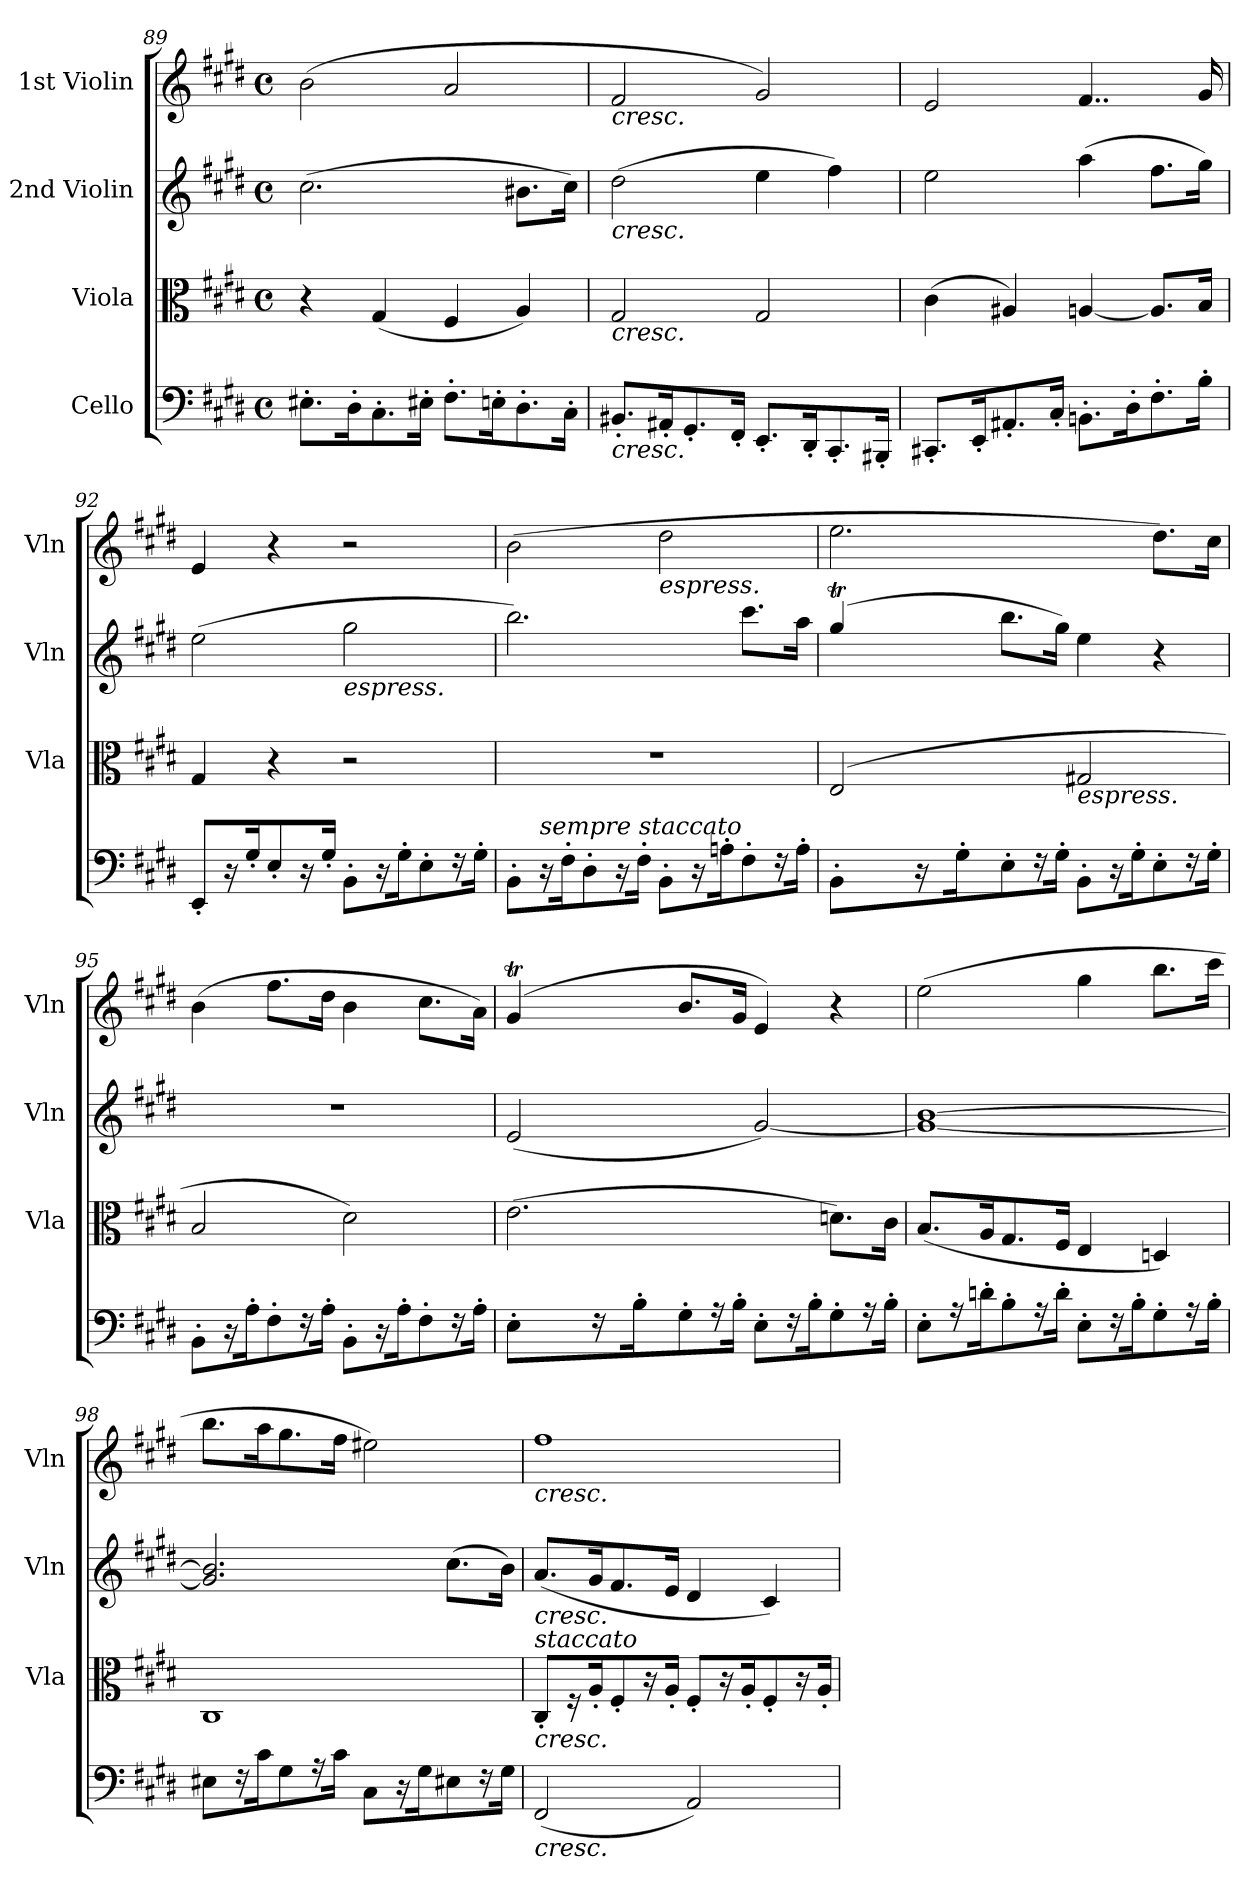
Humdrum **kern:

**kern	**kern	**kern	**kern
*part4	*part3	*part2	*part1
*staff4	*staff3	*staff2	*staff1
*I"Cello	*I"Viola	*I"2nd Violin	*I"1st Violin
*	*I'Vla	*I'Vln	*I'Vln
*clefF4	*clefC3	*clefG2	*clefG2
*k[f#c#g#d#]	*k[f#c#g#d#]	*k[f#c#g#d#]	*k[f#c#g#d#]
*E:	*E:	*E:	*E:
*M4/4	*M4/4	*M4/4	*M4/4
*met(c)	*met(c)	*met(c)	*met(c)
=89	=89	=89	=89
8.E#X'L	4r	(2.cc#	(<2b
16D#'K	.	.	.
8.C#'	(4G#	.	.
16E#X'Jk	.	.	.
8.F#'L	4F#	.	2a
16En'K	.	.	.
8.D#'	4A)	8.b#XL	.
16C#'Jk	.	16cc#Jk)	.
=90	=90	=90	=90
!	!	!	!LO:TX:b:i:t=cresc.
!	!	!LO:TX:b:i:t=cresc.	!
!	!LO:TX:b:i:t=cresc.	!	!
!LO:TX:b:i:t=cresc.	!	!	!
8.BB#X'L	2G#	(2dd#	2f#
16AA#X'K	.	.	.
8.GG#'	.	.	.
16FF#'Jk	.	.	.
8.EE'L	2G#	4ee	2g#)
16DD#'K	.	.	.
8.CC#'	.	4ff#)	.
16BBB#X'Jk	.	.	.
=91	=91	=91	=91
8.CC#X'L	(<4c#	2ee	2e
16EE'K	.	.	.
8.AA#X'	4A#X)	.	.
16C#'Jk	.	.	.
8.BBn'L	[4An	(4aa	4..f#
16D#'K	.	.	.
8.F#'	8.AL]	8.ff#L	.
16B'Jk	16BJk	16gg#Jk)	16g#
=92	=92	=92	=92
8EE'L	4G#	(2ee	4e
16r	.	.	.
16G#'K	.	.	.
8E'	4r	.	4r
16r	.	.	.
16G#'Jk	.	.	.
!	!	!LO:TX:b:i:t=espress.	!
8BB'L	2r	2gg#	2r
16r	.	.	.
16G#'K	.	.	.
8E'	.	.	.
16r	.	.	.
16G#'Jk	.	.	.
=93	=93	=93	=93
8BB'L	1r	2.bb)	(2b
!LO:TX:a:i:t=sempre staccato	!	!	!
16r	.	.	.
16F#'K	.	.	.
8D#'	.	.	.
16r	.	.	.
16F#'Jk	.	.	.
!	!	!	!LO:TX:b:i:t=espress.
8BB'L	.	.	2dd#
16r	.	.	.
16An'K	.	.	.
8F#'	.	8.ccc#L	.
16r	.	.	.
16A'Jk	.	16aaJk	.
=94	=94	=94	=94
*	*	*^	*
8BB'L	(2E	(4gg#t	4096%113gg#yy	2.ee
.	.	.	4096%113aayy	.
.	.	.	4096%113gg#yy	.
.	.	.	4096%113aayy	.
.	.	.	4096%113gg#yy	.
16r	.	.	.	.
.	.	.	4096%113aayy	.
.	.	.	4096%113gg#yy	.
16G#'K	.	.	.	.
.	.	.	4096%113aayy	.
.	.	.	4096%113gg#yy	.
.	.	.	1024..ryy	.
8E'	.	8.bbL	2.ryy	.
16r	.	.	.	.
16G#'Jk	.	16gg#Jk)	.	.
!	!LO:TX:b:i:t=espress.	!	!	!
8BB'L	2G#X	4ee	.	.
16r	.	.	.	.
16G#'K	.	.	.	.
8E'	.	4r	.	8.dd#L)
16r	.	.	.	.
16G#'Jk	.	.	.	16cc#Jk
*	*	*v	*v	*
=95	=95	=95	=95
8BB'L	2B	1r	(4b
16r	.	.	.
16A'K	.	.	.
8F#'	.	.	8.ff#L
16r	.	.	.
16A'Jk	.	.	16dd#Jk
8BB'L	2d#)	.	4b
16r	.	.	.
16A'K	.	.	.
8F#'	.	.	8.cc#L
16r	.	.	.
16A'Jk	.	.	16aJk)
=96	=96	=96	=96
*	*	*	*^
8E'L	(2.e	(2e	(4g#t	4096%113g#yy
.	.	.	.	4096%113ayy
.	.	.	.	4096%113g#yy
.	.	.	.	4096%113ayy
.	.	.	.	4096%113g#yy
16r	.	.	.	.
.	.	.	.	4096%113ayy
.	.	.	.	4096%113g#yy
16B'K	.	.	.	.
.	.	.	.	4096%113ayy
.	.	.	.	4096%113g#yy
.	.	.	.	1024..ryy
8G#'	.	.	8.bL	2.ryy
16r	.	.	.	.
16B'Jk	.	.	16g#Jk	.
8E'L	.	[2g#)	4e)	.
16r	.	.	.	.
16B'K	.	.	.	.
8G#'	8.dnL)	.	4r	.
16r	.	.	.	.
16B'Jk	16c#Jk	.	.	.
*	*	*	*v	*v
=97	=97	=97	=97
8E'L	(8.BL	1g#_ [1b	(2ee
16r	.	.	.
16dn'K	16AK	.	.
8B'	8.G#	.	.
16r	.	.	.
16d'Jk	16F#Jk	.	.
8E'L	4E	.	4gg#
16r	.	.	.
16B'K	.	.	.
8G#'	4Dn)	.	8.bbL
16r	.	.	.
16B'Jk	.	.	16ccc#Jk
=98	=98	=98	=98
8E#XL	1C#	2.g#] 2.b]	8.bbL
16r	.	.	.
16c#K	.	.	16aaK
8G#	.	.	8.gg#
16r	.	.	.
16c#Jk	.	.	16ff#Jk
8C#L	.	.	2ee#X)
16r	.	.	.
16G#K	.	.	.
8E#X	.	(8.cc#L	.
16r	.	.	.
16G#Jk	.	16bJk)	.
=99	=99	=99	=99
!	!	!	!LO:TX:b:i:t=cresc.
!	!	!LO:TX:b:i:t=cresc.	!
!	!LO:TX:b:i:t=cresc.	!	!
!	!LO:TX:a:i:t=staccato	!	!
!LO:TX:b:i:t=cresc.	!	!	!
(2FF#	8C#'L	(8.aL	1ff#
.	16r	.	.
.	16A'K	16g#K	.
.	8F#'	8.f#	.
.	16r	.	.
.	16A'Jk	16eJk	.
2AA)	8F#'L	4d#	.
.	16r	.	.
.	16A'K	.	.
.	8F#'	4c#)	.
.	16r	.	.
.	16A'Jk	.	.
=	=	=	=
*-	*-	*-	*-
